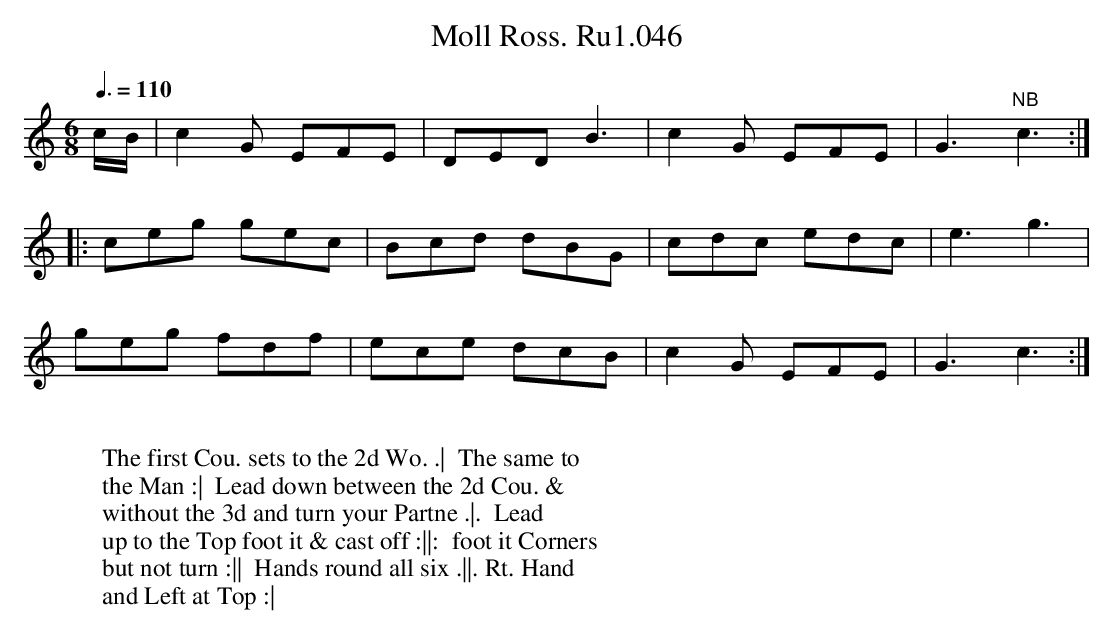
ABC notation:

X:1
T:Moll Ross. Ru1.046
L:1/8
M:6/8
Q:3/8=110
K:C
c/B/|c2G EFE|DED B3|c2G EFE|G3"NB"c3:|
|:ceg gec|Bcd dBG|cdc edc|e3g3|
geg fdf|ece dcB|c2G EFE|G3c3 :|
W:
W: The first Cou. sets to the 2d Wo. .|  The same to
W: the Man :|  Lead down between the 2d Cou. &
W: without the 3d and turn your Partne .|.  Lead
W: up to the Top foot it & cast off :||:  foot it Corners
W: but not turn :||  Hands round all six .||. Rt. Hand
W: and Left at Top :|
